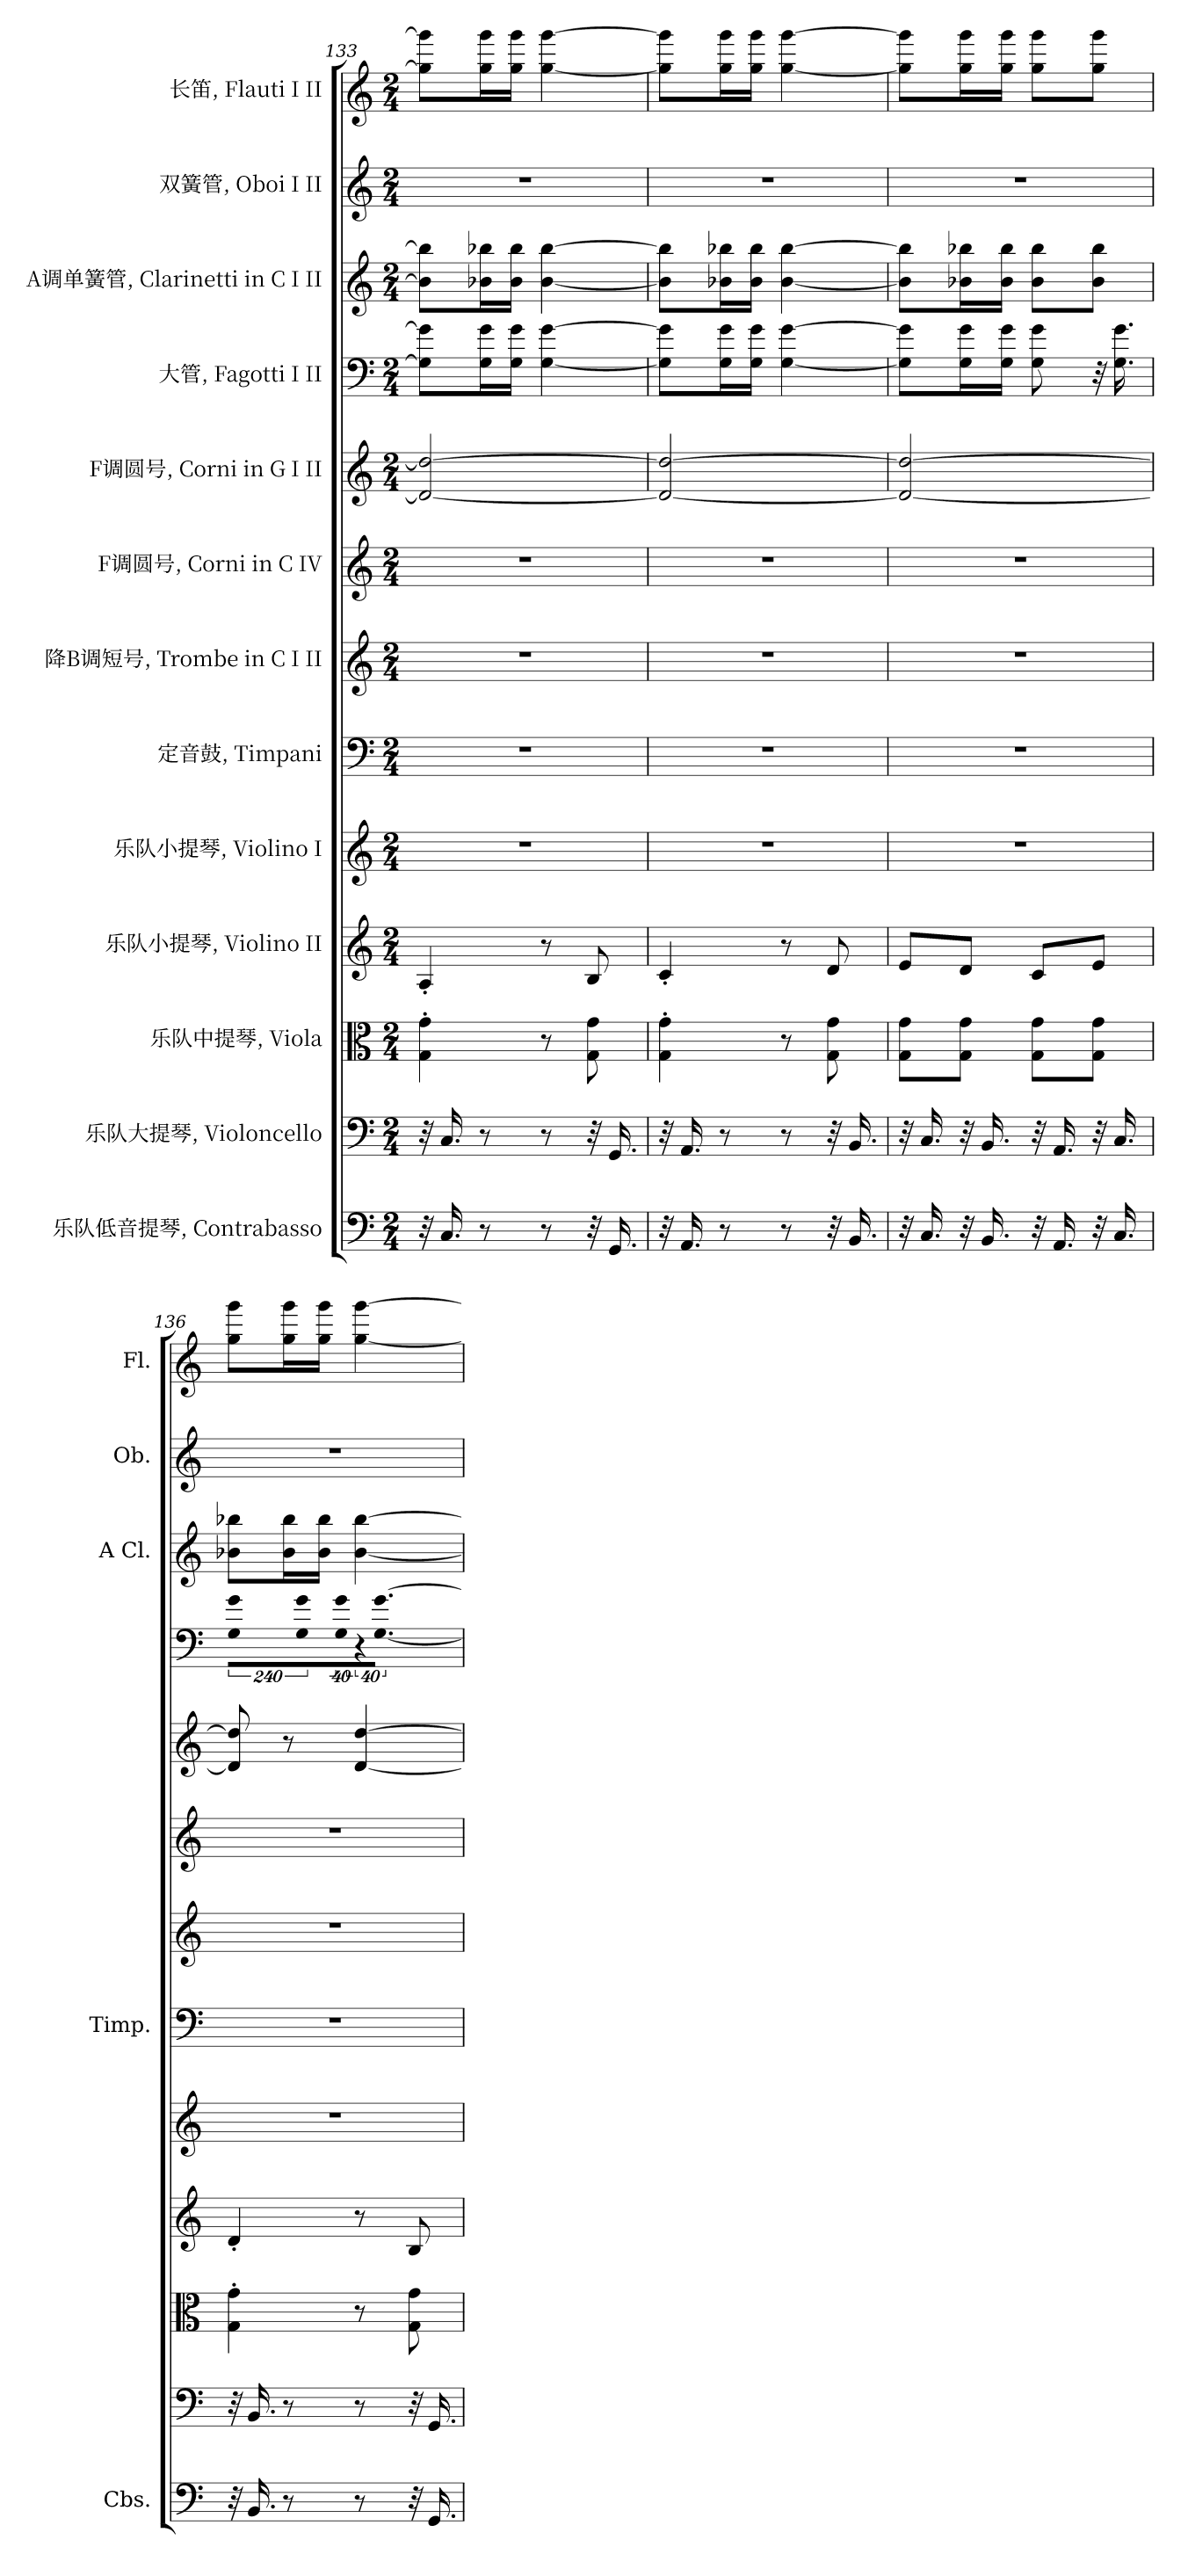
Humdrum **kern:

**kern	**kern	**kern	**kern	**kern	**kern	**kern	**kern	**kern	**kern	**kern	**kern	**kern
*part13	*part12	*part11	*part10	*part9	*part8	*part7	*part6	*part5	*part4	*part3	*part2	*part1
*staff13	*staff12	*staff11	*staff10	*staff9	*staff8	*staff7	*staff6	*staff5	*staff4	*staff3	*staff2	*staff1
*I"乐队低音提琴, Contrabasso	*I"乐队大提琴, Violoncello	*I"乐队中提琴, Viola	*I"乐队小提琴, Violino II	*I"乐队小提琴, Violino I	*I"定音鼓, Timpani	*I"降B调短号, Trombe in C I II	*I"F调圆号, Corni in C IV	*I"F调圆号, Corni in G I II	*I"大管, Fagotti I II	*I"A调单簧管, Clarinetti in C I II	*I"双簧管, Oboi I II	*I"长笛, Flauti I II
*I'Cbs.	*	*	*	*	*I'Timp.	*	*	*	*	*I'A Cl.	*I'Ob.	*I'Fl.
*clefF4	*clefF4	*clefC3	*clefG2	*clefG2	*clefF4	*clefG2	*clefG2	*clefG2	*clefF4	*clefG2	*clefG2	*clefG2
*ITrd7c12	*	*	*	*	*	*ITrd1c2	*ITrd4c7	*ITrd4c7	*	*ITrd2c3	*	*
*k[]	*k[]	*k[]	*k[]	*k[]	*k[]	*k[b-e-]	*k[b-]	*k[b-]	*k[]	*k[f#c#g#]	*k[]	*k[]
*M2/4	*M2/4	*M2/4	*M2/4	*M2/4	*M2/4	*M2/4	*M2/4	*M2/4	*M2/4	*M2/4	*M2/4	*M2/4
*MM125	*MM125	*MM125	*MM125	*MM125	*MM125	*MM125	*MM125	*MM125	*MM125	*MM125	*MM125	*MM125
=133	=133	=133	=133	=133	=133	=133	=133	=133	=133	=133	=133	=133
32r	32r	4G\' 4g\'	4A'/	2r	2r	2r	2r	2G/_ 2g/_	8G\] 8g\]L	8g\] 8gg\]L	2r	8gg\] 8ggg\]L
16.CC/	16.C/	.	.	.	.	.	.	.	.	.	.	.
8r	8r	.	.	.	.	.	.	.	16G\ 16g\L	16gn\ 16ggn\L	.	16gg\ 16ggg\L
.	.	.	.	.	.	.	.	.	16G\ 16g\JJ	16g\ 16gg\JJ	.	16gg\ 16ggg\JJ
*	*	*	*	*	*	*	*	*	*	*	*	*MM134
8r	8r	8r	8r	.	.	.	.	.	[4G\ [4g\	[4g\ [4gg\	.	[4gg\ [4ggg\
32r	32r	8G\ 8g\	8B/	.	.	.	.	.	.	.	.	.
16.GGG/	16.GG/	.	.	.	.	.	.	.	.	.	.	.
!!LO:PB:g=z
=134	=134	=134	=134	=134	=134	=134	=134	=134	=134	=134	=134	=134
*	*	*	*	*	*	*	*	*	*	*	*	*MM125
32r	32r	4G\' 4g\'	4c'/	2r	2r	2r	2r	2G/_ 2g/_	8G\] 8g\]L	8g\] 8gg\]L	2r	8gg\] 8ggg\]L
16.AAA/	16.AA/	.	.	.	.	.	.	.	.	.	.	.
8r	8r	.	.	.	.	.	.	.	16G\ 16g\L	16gn\ 16ggn\L	.	16gg\ 16ggg\L
.	.	.	.	.	.	.	.	.	16G\ 16g\JJ	16g\ 16gg\JJ	.	16gg\ 16ggg\JJ
*	*	*	*	*	*	*	*	*	*	*	*	*MM134
8r	8r	8r	8r	.	.	.	.	.	[4G\ [4g\	[4g\ [4gg\	.	[4gg\ [4ggg\
32r	32r	8G\ 8g\	8d/	.	.	.	.	.	.	.	.	.
16.BBB/	16.BB/	.	.	.	.	.	.	.	.	.	.	.
=135	=135	=135	=135	=135	=135	=135	=135	=135	=135	=135	=135	=135
*	*	*	*	*	*	*	*	*	*	*	*	*MM125
32r	32r	8G\ 8g\L	8e/L	2r	2r	2r	2r	2G/_ 2g/_	8G\] 8g\]L	8g\] 8gg\]L	2r	8gg\] 8ggg\]L
16.CC/	16.C/	.	.	.	.	.	.	.	.	.	.	.
32r	32r	8G\ 8g\J	8d/J	.	.	.	.	.	16G\ 16g\L	16gn\ 16ggn\L	.	16gg\ 16ggg\L
16.BBB/	16.BB/	.	.	.	.	.	.	.	.	.	.	.
.	.	.	.	.	.	.	.	.	16G\ 16g\JJ	16g\ 16gg\JJ	.	16gg\ 16ggg\JJ
*	*	*	*	*	*	*	*	*	*	*	*	*MM134
32r	32r	8G\ 8g\L	8c/L	.	.	.	.	.	8G\ 8g\	8g\ 8gg\L	.	8gg\ 8ggg\L
16.AAA/	16.AA/	.	.	.	.	.	.	.	.	.	.	.
32r	32r	8G\ 8g\J	8e/J	.	.	.	.	.	32r	8g\ 8gg\J	.	8gg\ 8ggg\J
16.CC/	16.C/	.	.	.	.	.	.	.	16.G\ 16.g\	.	.	.
=136	=136	=136	=136	=136	=136	=136	=136	=136	=136	=136	=136	=136
*	*	*	*	*	*	*	*	*	*	*	*	*MM125
!	!	!	!	!	!	!	!	!	!LO:N:vis=8	!	!	!
32r	32r	4G\' 4g\'	4d'/	2r	2r	2r	2r	8G/] 8g/]	960%137G\ 960%137g\L	8gn\ 8ggn\L	2r	8gg\ 8ggg\L
16.BBB/	16.BB/	.	.	.	.	.	.	.	.	.	.	.
8r	8r	.	.	.	.	.	.	8r	.	16g\ 16gg\L	.	16gg\ 16ggg\L
!	!	!	!	!	!	!	!	!	!LO:N:vis=16	!	!	!
.	.	.	.	.	.	.	.	.	1920%137G\ 1920%137g\L	.	.	.
.	.	.	.	.	.	.	.	.	.	16g\ 16gg\JJ	.	16gg\ 16ggg\JJ
!	!	!	!	!	!	!	!	!	!LO:N:vis=32	!	!	!
.	.	.	.	.	.	.	.	.	640%23G\ 640%23g\JJk	.	.	.
*	*	*	*	*	*	*	*	*	*	*	*	*MM134
!	!	!	!	!	!	!	!	!	!LO:N:vis=32	!	!	!
8r	8r	8r	8r	.	.	.	.	[4G/ [4g/	640%23r	[4g\ [4gg\	.	[4gg\ [4ggg\
!	!	!	!	!	!	!	!	!	!LO:N:vis=4.	!	!	!
.	.	.	.	.	.	.	.	.	[640%137G\ [640%137g\	.	.	.
32r	32r	8G\ 8g\	8B/	.	.	.	.	.	.	.	.	.
16.GGG/	16.GG/	.	.	.	.	.	.	.	.	.	.	.
=	=	=	=	=	=	=	=	=	=	=	=	=
*-	*-	*-	*-	*-	*-	*-	*-	*-	*-	*-	*-	*-
